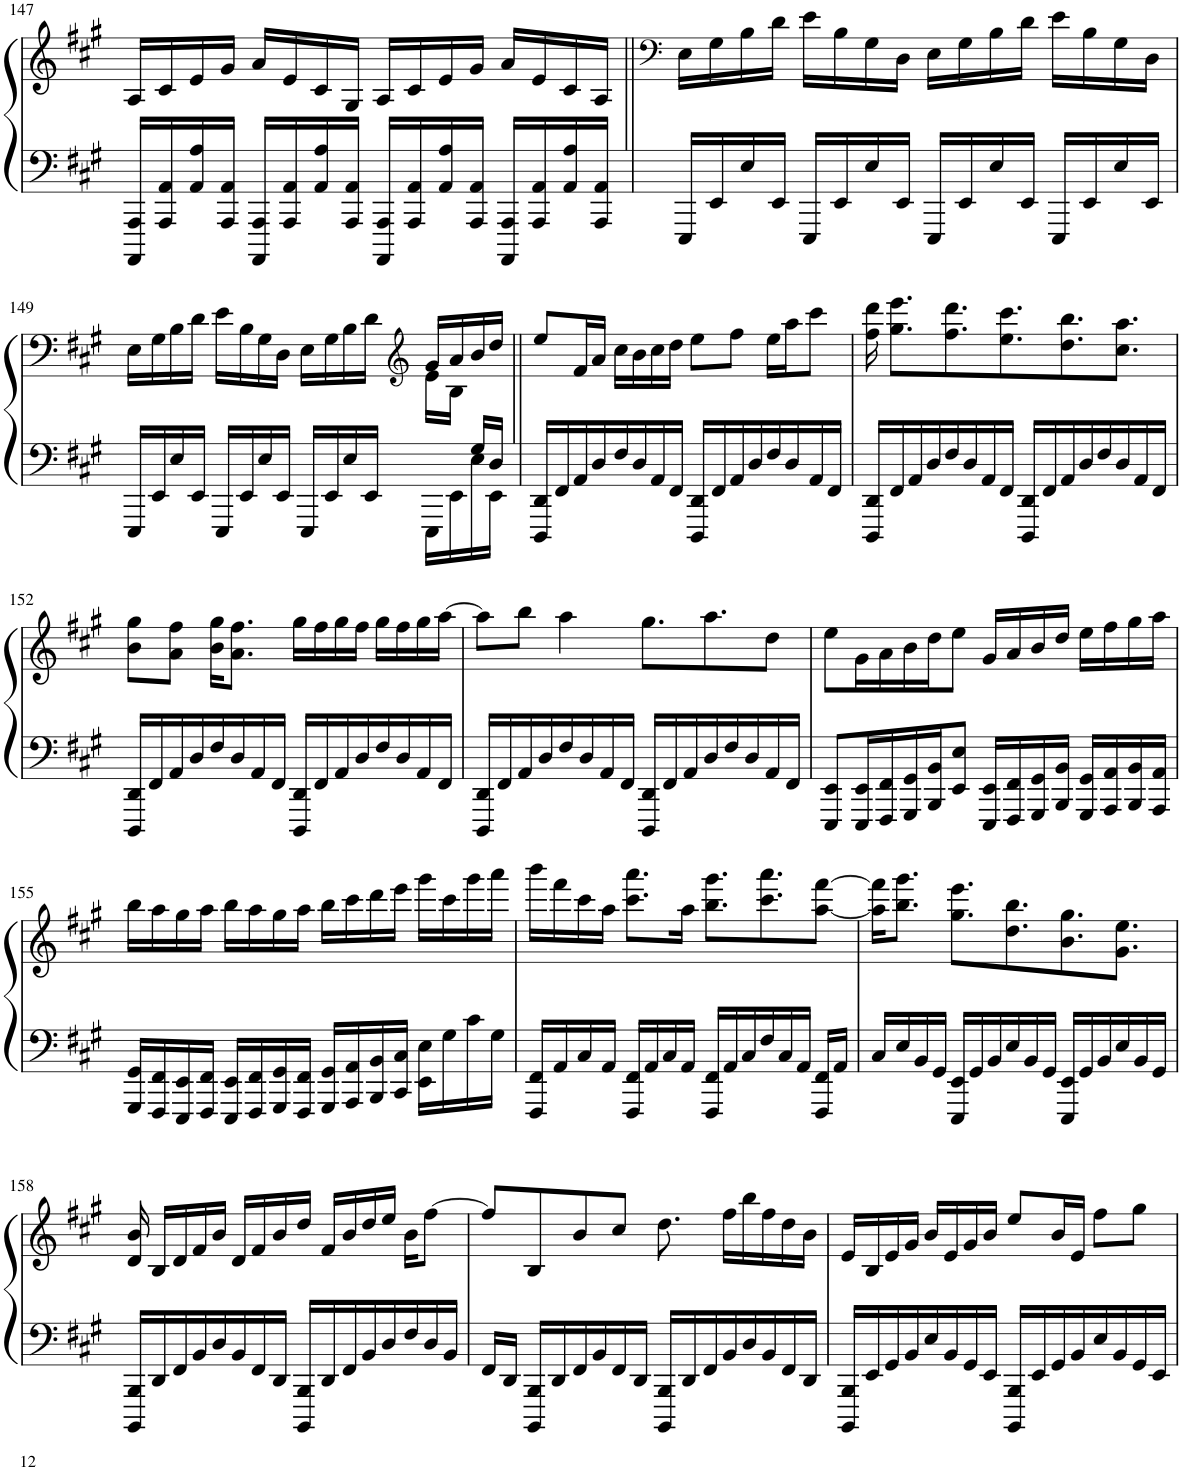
**kern	**kern
*part1	*part1
*staff2	*staff1
*I"Piano	*
*I'Pno.	*
!!LO:PB:g=z
*clefF4	*clefG2
*k[f#c#g#]	*k[f#c#g#]
*M4/4	*M4/4
=147	=147
16AAAA/ 16AAA/LL	16A/LL
16AAA/ 16AA/	16c#/
16AA/ 16A/	16e/
16AAA/ 16AA/JJ	16g#/JJ
16AAAA/ 16AAA/LL	16a/LL
16AAA/ 16AA/	16e/
16AA/ 16A/	16c#/
16AAA/ 16AA/JJ	16G#/JJ
16AAAA/ 16AAA/LL	16A/LL
16AAA/ 16AA/	16c#/
16AA/ 16A/	16e/
16AAA/ 16AA/JJ	16g#/JJ
16AAAA/ 16AAA/LL	16a/LL
16AAA/ 16AA/	16e/
16AA/ 16A/	16c#/
16AAA/ 16AA/JJ	16A/JJ
=148||	=148||
*	*clefF4
16EEE/LL	16E\LL
16EE/	16G#\
16E/	16B\
16EE/JJ	16d\JJ
16EEE/LL	16e\LL
16EE/	16B\
16E/	16G#\
16EE/JJ	16D\JJ
16EEE/LL	16E\LL
16EE/	16G#\
16E/	16B\
16EE/JJ	16d\JJ
16EEE/LL	16e\LL
16EE/	16B\
16E/	16G#\
16EE/JJ	16D\JJ
!!LO:LB:g=z
=149	=149
*^	*^
16EEE/LL	2..ryy	16E\LL	2.ryy
16EE/	.	16G#\	.
16E/	.	16B\	.
16EE/JJ	.	16d\JJ	.
16EEE/LL	.	16e\LL	.
16EE/	.	16B\	.
16E/	.	16G#\	.
16EE/JJ	.	16D\JJ	.
16EEE/LL	.	16E\LL	.
16EE/	.	16G#\	.
16E/	.	16B\	.
16EE/JJ	.	16d\JJ	.
*	*	*clefG2	*
16EEE\LL	.	16g#/LL	16e\LL
16EE\	.	16a/	16B\JJ
16E\	16G#/LL	16b/	8ryy
16EE\JJ	16D/JJ	16dd/JJ	.
*v	*v	*	*
*	*v	*v
=150||	=150||
16DDD/ 16DD/LL	8ee/L
16FF#/	.
16AA/	16f#/L
16D/	16a/JJ
16F#/	16cc#\LL
16D/	16b\
16AA/	16cc#\
16FF#/JJ	16dd\JJ
16DDD/ 16DD/LL	8ee\L
16FF#/	.
16AA/	8ff#\J
16D/	.
16F#/	16ee\LL
16D/	16aa\J
16AA/	8ccc#\J
16FF#/JJ	.
=151	=151
16DDD/ 16DD/LL	16ff#\ 16ddd\
16FF#/	8.gg#\ 8.eee\L
16AA/	.
16D/	.
16F#/	8.ff#\ 8.ddd\
16D/	.
16AA/	.
16FF#/JJ	8.ee\ 8.ccc#\
16DDD/ 16DD/LL	.
16FF#/	.
16AA/	8.dd\ 8.bb\
16D/	.
16F#/	.
16D/	8.cc#\ 8.aa\J
16AA/	.
16FF#/JJ	.
!!LO:LB:g=z
=152	=152
16DDD/ 16DD/LL	8b\ 8gg#\L
16FF#/	.
16AA/	8a\ 8ff#\J
16D/	.
16F#/	16b\ 16gg#\KL
16D/	8.a\ 8.ff#\J
16AA/	.
16FF#/JJ	.
16DDD/ 16DD/LL	16gg#\LL
16FF#/	16ff#\
16AA/	16gg#\
16D/	16ff#\JJ
16F#/	16gg#\LL
16D/	16ff#\
16AA/	16gg#\
16FF#/JJ	[16aa\JJ
=153	=153
16DDD/ 16DD/LL	8aa\L]
16FF#/	.
16AA/	8bb\J
16D/	.
16F#/	4aa\
16D/	.
16AA/	.
16FF#/JJ	.
16DDD/ 16DD/LL	8.gg#\L
16FF#/	.
16AA/	.
16D/	8.aa\
16F#/	.
16D/	.
16AA/	8dd\J
16FF#/JJ	.
=154	=154
8EEE/ 8EE/L	8ee\L
16EEE/ 16EE/L	16g#\L
16FFF#/ 16FF#/	16a\
16GGG#/ 16GG#/	16b\
16BBB/ 16BB/J	16dd\J
8EE/ 8E/J	8ee\J
16EEE/ 16EE/LL	16g#/LL
16FFF#/ 16FF#/	16a/
16GGG#/ 16GG#/	16b/
16BBB/ 16BB/JJ	16dd/JJ
16GGG#/ 16GG#/LL	16ee\LL
16AAA/ 16AA/	16ff#\
16BBB/ 16BB/	16gg#\
16AAA/ 16AA/JJ	16aa\JJ
!!LO:LB:g=z
=155	=155
16GGG#/ 16GG#/LL	16bb\LL
16FFF#/ 16FF#/	16aa\
16EEE/ 16EE/	16gg#\
16FFF#/ 16FF#/JJ	16aa\JJ
16EEE/ 16EE/LL	16bb\LL
16FFF#/ 16FF#/	16aa\
16GGG#/ 16GG#/	16gg#\
16FFF#/ 16FF#/JJ	16aa\JJ
16GGG#/ 16GG#/LL	16bb\LL
16AAA/ 16AA/	16ccc#\
16BBB/ 16BB/	16ddd\
16CC#/ 16C#/JJ	16eee\JJ
16EE\ 16E\LL	16ggg#\LL
16G#\	16ccc#\
16c#\	16ggg#\
16G#\JJ	16aaa\JJ
=156	=156
16FFF#/ 16FF#/LL	16bbb\LL
16AA/	16fff#\
16C#/	16ccc#\
16AA/JJ	16aa\JJ
16FFF#/ 16FF#/LL	8.ccc#\ 8.aaa\L
16AA/	.
16C#/	.
16AA/JJ	16aa\Jk
16FFF#/ 16FF#/LL	8.bb\ 8.ggg#\L
16AA/	.
16C#/	.
16F#/	8.ccc#\ 8.aaa\
16C#/	.
16AA/JJ	.
16FFF#/ 16FF#/LL	[8aa\ [8fff#\J
16AA/JJ	.
=157	=157
16C#/LL	16aa\] 16fff#\]KL
16E/	8.bb\ 8.ggg#\J
16BB/	.
16GG#/JJ	.
16EEE/ 16EE/LL	8.gg#\ 8.eee\L
16GG#/	.
16BB/	.
16E/	8.dd\ 8.bb\
16BB/	.
16GG#/JJ	.
16EEE/ 16EE/LL	8.b\ 8.gg#\
16GG#/	.
16BB/	.
16E/	8.g#\ 8.ee\J
16BB/	.
16GG#/JJ	.
!!LO:LB:g=z
=158	=158
16BBBB/ 16BBB/LL	16d/ 16b/
16DD/	16B/LL
16FF#/	16d/
16BB/	16f#/
16D/	16b/JJ
16BB/	16d/LL
16FF#/	16f#/
16DD/JJ	16b/
16BBBB/ 16BBB/LL	16dd/JJ
16DD/	16f#/LL
16FF#/	16b/
16BB/	16dd/
16D/	16ee/JJ
16F#/	16b\KL
16D/	[8ff#\J
16BB/JJ	.
=159	=159
16FF#/LL	8ff#/L]
16DD/JJ	.
16BBBB/ 16BBB/LL	8B/
16DD/	.
16FF#/	8b/
16BB/	.
16FF#/	8cc#/J
16DD/JJ	.
16BBBB/ 16BBB/LL	8.dd\
16DD/	.
16FF#/	.
16BB/	16ff#\LL
16D/	16bb\
16BB/	16ff#\
16FF#/	16dd\
16DD/JJ	16b\JJ
=160	=160
16BBBB/ 16BBB/LL	16e/LL
16EE/	16B/
16GG#/	16e/
16BB/	16g#/JJ
16E/	16b/LL
16BB/	16e/
16GG#/	16g#/
16EE/JJ	16b/JJ
16BBBB/ 16BBB/LL	8ee/L
16EE/	.
16GG#/	16b/L
16BB/	16e/JJ
16E/	8ff#\L
16BB/	.
16GG#/	8gg#\J
16EE/JJ	.
=	=
*-	*-
